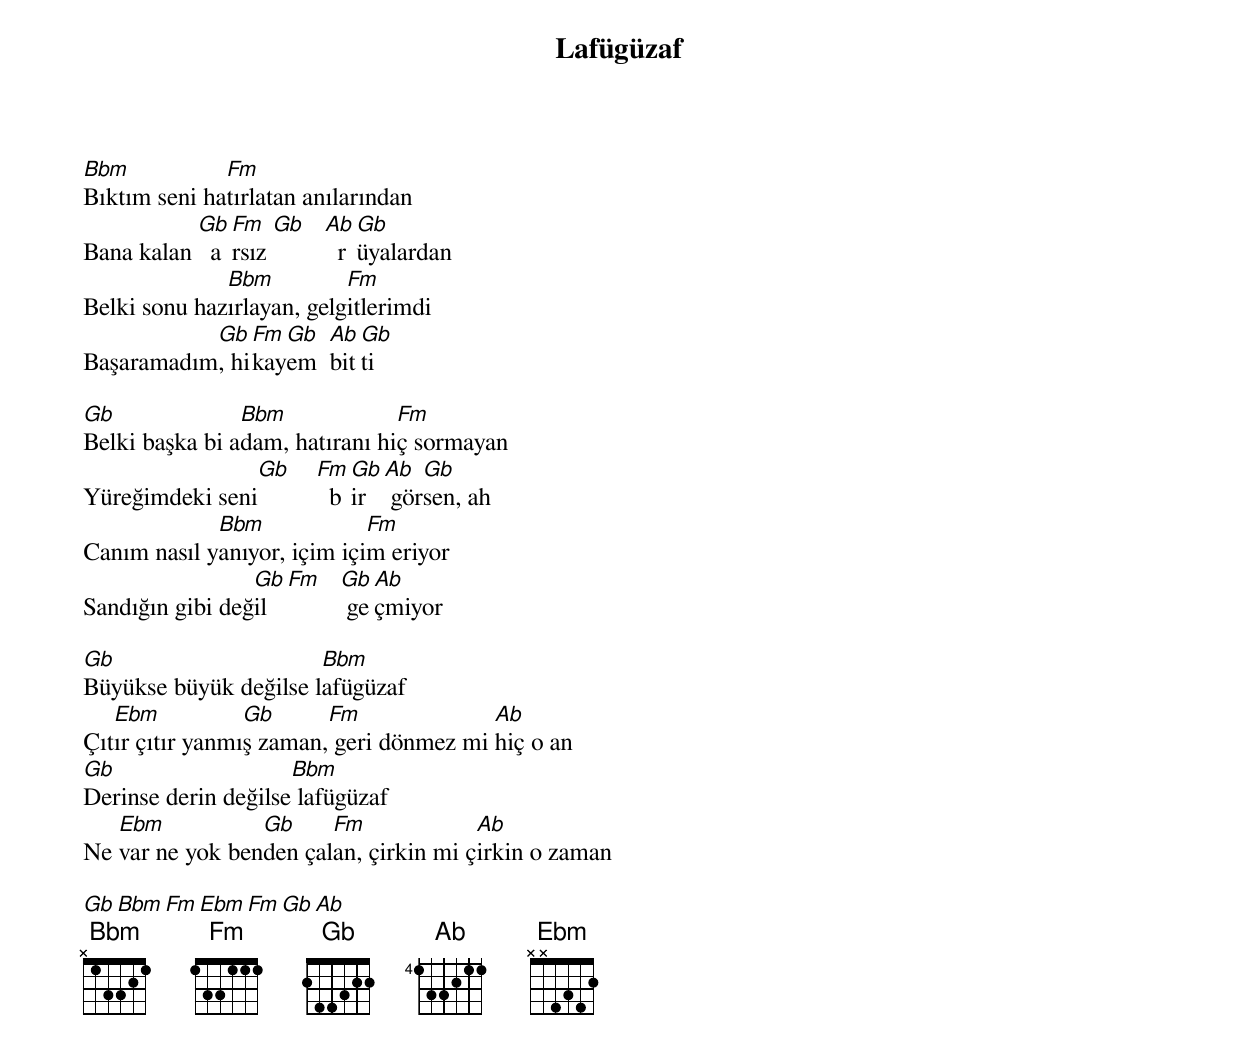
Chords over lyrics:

{title: Lafügüzaf}
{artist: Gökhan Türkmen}

Bbm           Fm
Bıktım seni hatırlatan anılarından
           Gb Fm   Gb Ab Gb
Bana kalan   arsız      rüyalardan
              Bbm          Fm
Belki sonu hazırlayan, gelgitlerimdi
           Gb  Fm Gb  Ab Gb
Başaramadım, hikayem  bitti

Gb              Bbm             Fm
Belki başka bi adam, hatıranı hiç sormayan
                Gb  Fm Gb Ab  Gb
Yüreğimdeki seni      bir  görsen, ah
             Bbm             Fm
Canım nasıl yanıyor, içim içim eriyor
                 Gb  Fm Gb Ab
Sandığın gibi değil      geçmiyor

Gb                     Bbm
Büyükse büyük değilse lafügüzaf
   Ebm           Gb      Fm              Ab
Çıtır çıtır yanmış zaman, geri dönmez mi hiç o an
Gb                   Bbm
Derinse derin değilse lafügüzaf
   Ebm           Gb     Fm             Ab
Ne var ne yok benden çalan, çirkin mi çirkin o zaman

Gb Bbm Fm Ebm Fm Gb Ab
